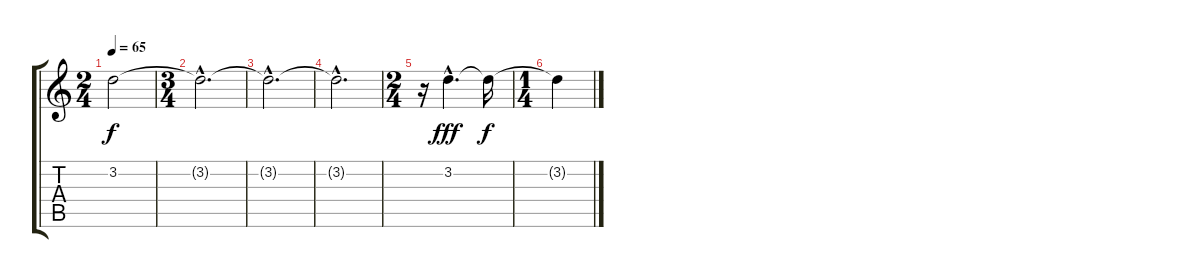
\track "" {instrument acousticguitarnylon}
\staff {score tabs}
\tuning (E4 B3 G3 D3 A2 E2) {hide}
\ts (2 4)
\tempo 65
\clef g2
\ks c
3.2{t}.2{dy f} |
\ts (3 4)
3.2{hac t}.2{d} |
3.2{hac t}.2{d} |
3.2{hac t}.2{d} |
\ts (2 4)
r.16 3.2{hac}.4{d dy fff} 3.2{t}.16{dy f} |
\ts (1 4)
3.2{t}.4
